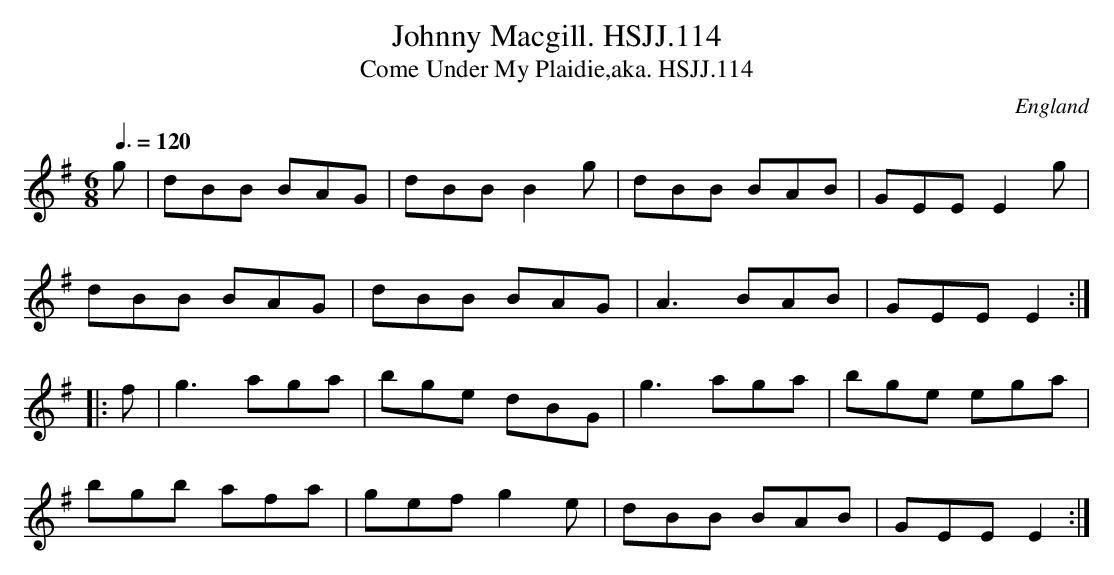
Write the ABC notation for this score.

X:1
T:Johnny Macgill. HSJJ.114
T:Come Under My Plaidie,aka. HSJJ.114
M:6/8
L:1/8
Q:3/8=120
O:England
K:G
g|dBB BAG|dBBB2g|dBB BAB|GEEE2g|
dBB BAG|dBB BAG|A3BAB|GEEE2:|
|:f|g3aga|bge dBG|g3aga|bge ega|
bgb afa|gefg2e|dBB BAB|GEEE2:|
